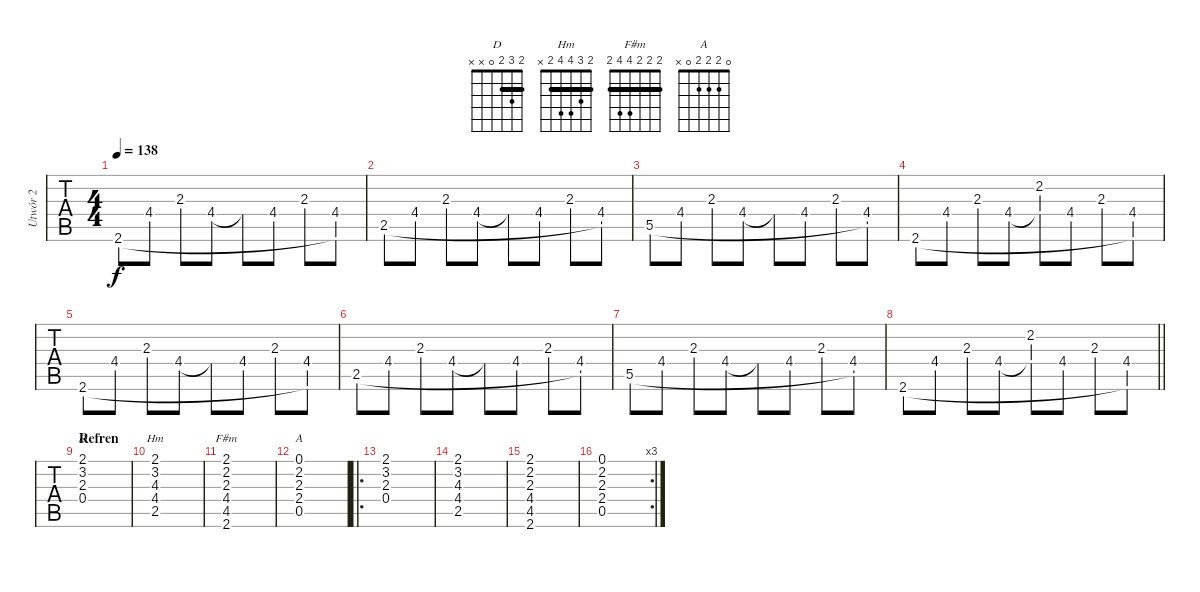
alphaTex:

\track ("Utwór 2" "Utwór 2") {instrument acousticguitarsteel}
\staff {tabs}
\tuning (E4 B3 G3 D3 A2 E2) {hide}
\chord ("D" 2 3 2 0 x x) {barre 2}
\chord ("Hm" 2 3 4 4 2 x) {barre 2}
\chord ("F#m" 2 2 2 4 4 2) {barre 2}
\chord ("A" 0 2 2 2 0 x)
\ts (4 4)
\tempo 138
\clef g2
\ks c
2.6.8{dy f} 4.4.8 2.3.8 4.4.8 4.4{t}.8 4.4.8 2.3.8 (4.4 2.6{t}).8 |
2.5.8 4.4.8 2.3.8 4.4.8 4.4{t}.8 4.4.8 2.3.8 (4.4 2.5{t}).8 |
5.5.8 4.4.8 2.3.8 4.4.8 4.4{t}.8 4.4.8 2.3.8 (4.4 5.5{t}).8 |
2.6.8 4.4.8 2.3.8 4.4.8 (2.2 4.4{t}).8 4.4.8 2.3.8 (4.4 2.6{t}).8 |
2.6.8 4.4.8 2.3.8 4.4.8 4.4{t}.8 4.4.8 2.3.8 (4.4 2.6{t}).8 |
2.5.8 4.4.8 2.3.8 4.4.8 4.4{t}.8 4.4.8 2.3.8 (4.4 2.5{t}).8 |
5.5.8 4.4.8 2.3.8 4.4.8 4.4{t}.8 4.4.8 2.3.8 (4.4 5.5{t}).8 |
\barLineRight lightlight
2.6.8 4.4.8 2.3.8 4.4.8 (2.2 4.4{t}).8 4.4.8 2.3.8 (4.4 2.6{t}).8 |
\section ("" "Refren")
(2.1 3.2 2.3 0.4).1{ch "D"} |
(2.1 3.2 4.3 4.4 2.5).1{ch "Hm"} |
(2.1 2.2 2.3 4.4 4.5 2.6).1{ch "F#m"} |
(0.1 2.2 2.3 2.4 0.5).1{ch "A"} |
\ro
(2.1 3.2 2.3 0.4).1 |
(2.1 3.2 4.3 4.4 2.5).1 |
(2.1 2.2 2.3 4.4 4.5 2.6).1 |
\rc 3
(0.1 2.2 2.3 2.4 0.5).1
